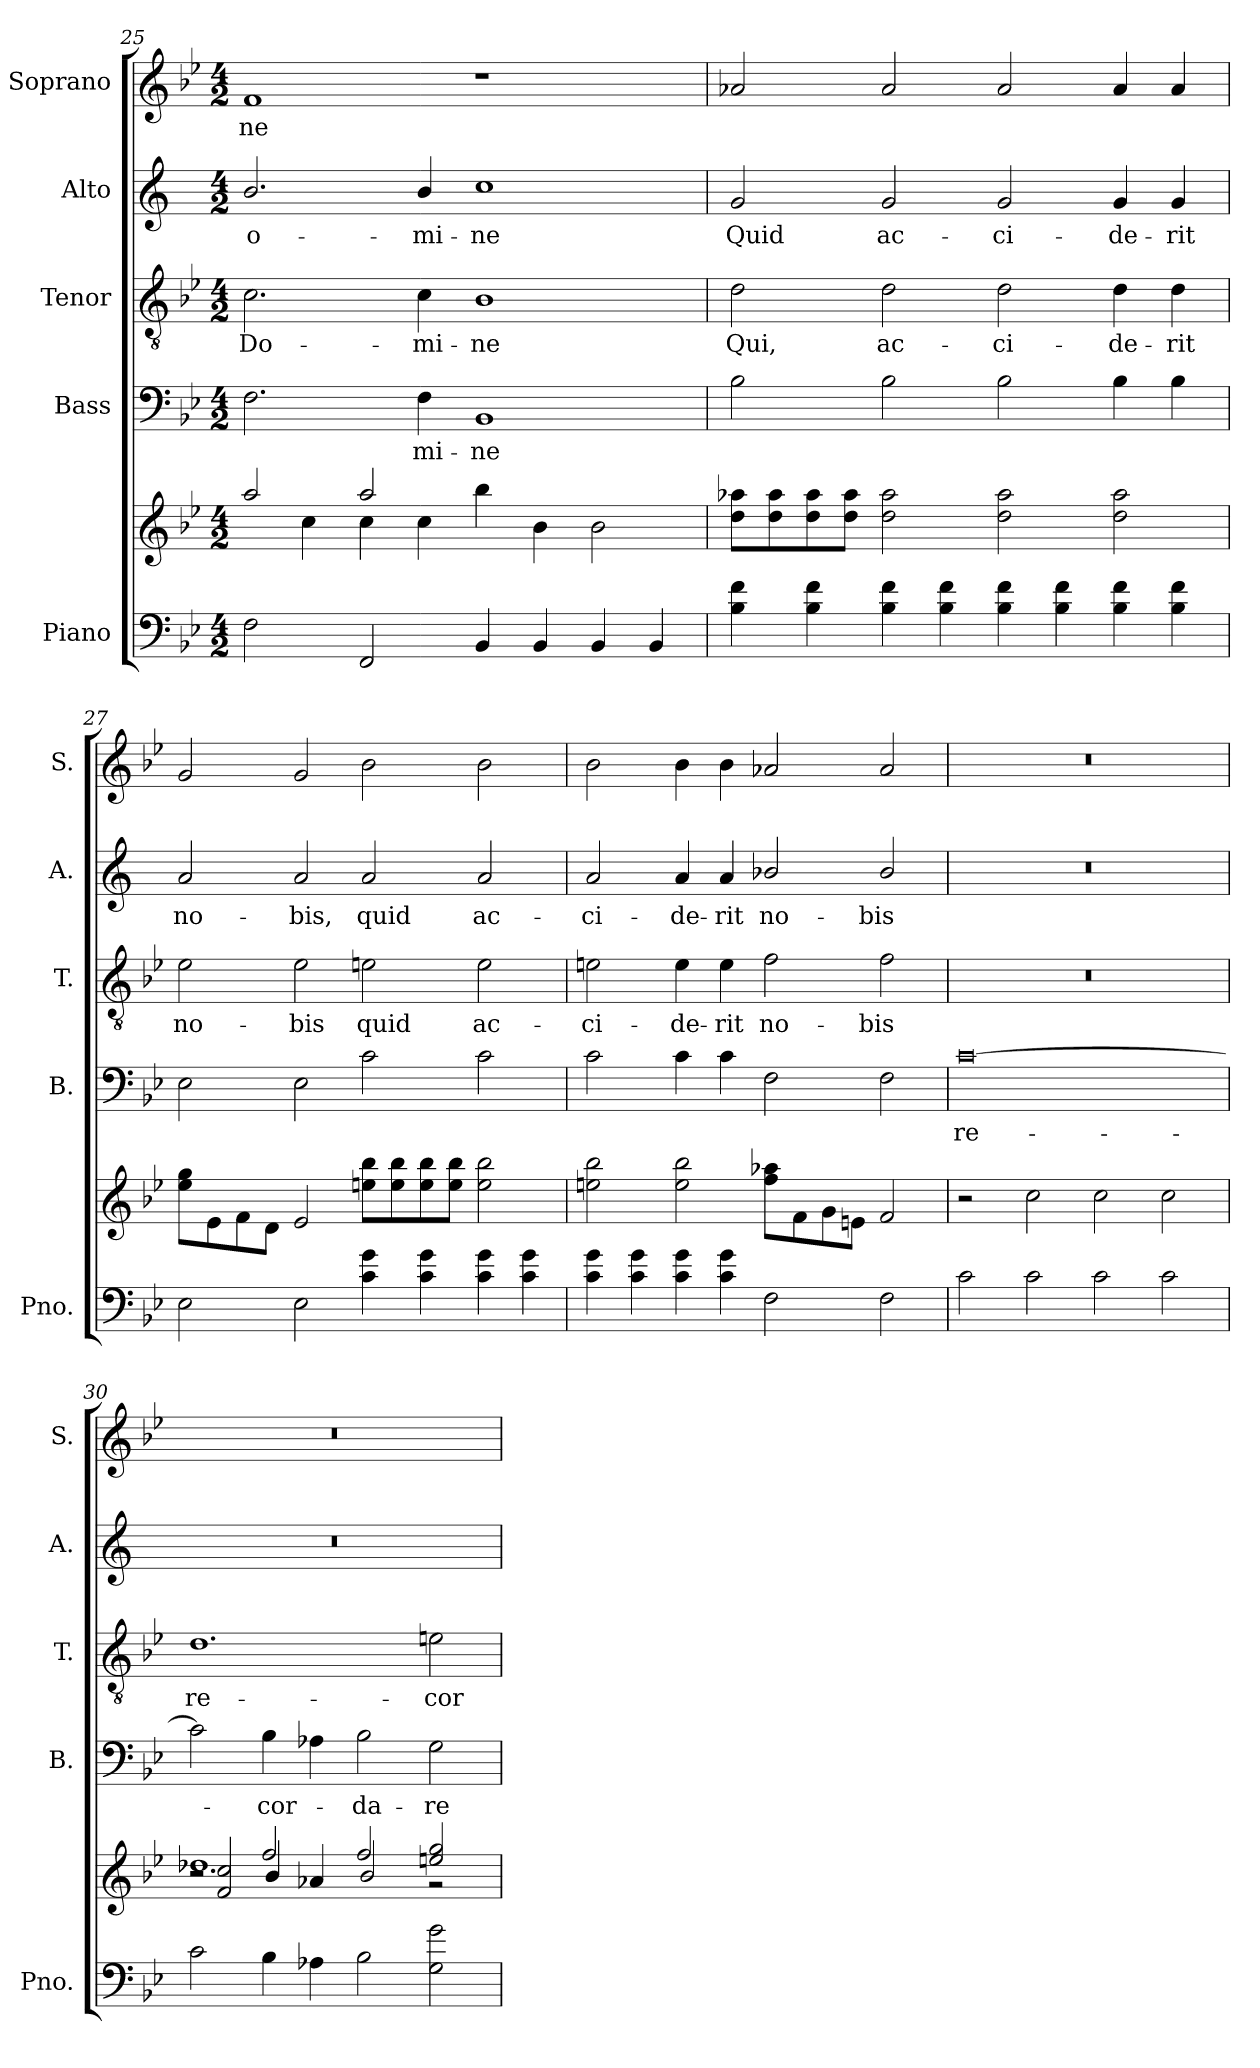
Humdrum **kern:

**kern	**kern	**kern	**text	**kern	**text	**kern	**text	**kern	**text
*part5	*part5	*part4	*part4	*part3	*part3	*part2	*part2	*part1	*part1
*staff6	*staff5	*staff4	*staff4	*staff3	*staff3	*staff2	*staff2	*staff1	*staff1
*I"Piano	*	*I"Bass	*	*I"Tenor	*	*I"Alto	*	*I"Soprano	*
*I'Pno.	*	*I'B.	*	*I'T.	*	*I'A.	*	*I'S.	*
*clefF4	*clefG2	*clefF4	*	*clefGv2	*	*clefG2	*	*clefG2	*
*	*	*	*	*	*	*ITrd1c2	*	*	*
*k[b-e-]	*k[b-e-]	*k[b-e-]	*	*k[b-e-]	*	*k[b-e-]	*	*k[b-e-]	*
*M4/2	*M4/2	*M4/2	*	*M4/2	*	*M4/2	*	*M4/2	*
=25	=25	=25	=25	=25	=25	=25	=25	=25	=25
*	*^	*	*	*	*	*	*	*	*
!	!	!	!	!	!	!LO:LY:b	!	!LO:LY:b	!	!LO:LY:b
2F\	2aa/	4ryy	2.F\	.	2.c\	Do-	2.a/	-o-	1f	-ne
.	.	4cc\	.	.	.	.	.	.	.	.
2FF/	2aa/	4cc\	.	.	.	.	.	.	.	.
!	!	!	!	!LO:LY:b	!	!LO:LY:b	!	!LO:LY:b	!	!
.	.	4cc\	4F\	-mi-	4c\	-mi-	4a/	-mi-	.	.
!	!	!	!	!LO:LY:b	!	!LO:LY:b	!	!LO:LY:b	!	!
4BB-/	4bb-\	1ryy	1BB-	-ne	1B-	-ne	1b-	-ne	1r	.
4BB-/	4b-\	.	.	.	.	.	.	.	.	.
4BB-/	2b-\	.	.	.	.	.	.	.	.	.
4BB-/	.	.	.	.	.	.	.	.	.	.
*	*v	*v	*	*	*	*	*	*	*	*
!!LO:LB:g=z
=26	=26	=26	=26	=26	=26	=26	=26	=26	=26
!	!	!	!	!	!LO:LY:b	!	!LO:LY:b	!	!
4B-\ 4f\	8dd\ 8aa-X\L	2B-\	.	2d\	Qui,	2f/	Quid	2a-X/	.
.	8dd\ 8aa-\	.	.	.	.	.	.	.	.
4B-\ 4f\	8dd\ 8aa-\	.	.	.	.	.	.	.	.
.	8dd\ 8aa-\J	.	.	.	.	.	.	.	.
!	!	!	!	!	!LO:LY:b	!	!LO:LY:b	!	!
4B-\ 4f\	2dd\ 2aa-\	2B-\	.	2d\	ac-	2f/	ac-	2a-/	.
4B-\ 4f\	.	.	.	.	.	.	.	.	.
!	!	!	!	!	!LO:LY:b	!	!LO:LY:b	!	!
4B-\ 4f\	2dd\ 2aa-\	2B-\	.	2d\	-ci-	2f/	-ci-	2a-/	.
4B-\ 4f\	.	.	.	.	.	.	.	.	.
!	!	!	!	!	!LO:LY:b	!	!LO:LY:b	!	!
4B-\ 4f\	2dd\ 2aa-\	4B-\	.	4d\	-de-	4f/	-de-	4a-/	.
!	!	!	!	!	!LO:LY:b	!	!LO:LY:b	!	!
4B-\ 4f\	.	4B-\	.	4d\	-rit	4f/	-rit	4a-/	.
=27	=27	=27	=27	=27	=27	=27	=27	=27	=27
!	!	!	!	!	!LO:LY:b	!	!LO:LY:b	!	!
2E-\	8ee-\ 8gg\L	2E-\	.	2e-\	no-	2g/	no-	2g/	.
.	8e-\	.	.	.	.	.	.	.	.
.	8f\	.	.	.	.	.	.	.	.
.	8d\J	.	.	.	.	.	.	.	.
!	!	!	!	!	!LO:LY:b	!	!LO:LY:b	!	!
2E-\	2e-/	2E-\	.	2e-\	-bis	2g/	-bis,	2g/	.
!	!	!	!	!	!LO:LY:b	!	!LO:LY:b	!	!
4c\ 4g\	8een\ 8bb-\L	2c\	.	2en\	quid	2g/	quid	2b-\	.
.	8ee\ 8bb-\	.	.	.	.	.	.	.	.
4c\ 4g\	8ee\ 8bb-\	.	.	.	.	.	.	.	.
.	8ee\ 8bb-\J	.	.	.	.	.	.	.	.
!	!	!	!	!	!LO:LY:b	!	!LO:LY:b	!	!
4c\ 4g\	2ee\ 2bb-\	2c\	.	2e\	ac-	2g/	ac-	2b-\	.
4c\ 4g\	.	.	.	.	.	.	.	.	.
!!LO:PB:g=z
=28	=28	=28	=28	=28	=28	=28	=28	=28	=28
!	!	!	!	!	!LO:LY:b	!	!LO:LY:b	!	!
4c\ 4g\	2een\ 2bb-\	2c\	.	2en\	-ci-	2g/	-ci-	2b-\	.
4c\ 4g\	.	.	.	.	.	.	.	.	.
!	!	!	!	!	!LO:LY:b	!	!LO:LY:b	!	!
4c\ 4g\	2ee\ 2bb-\	4c\	.	4e\	-de-	4g/	-de-	4b-\	.
!	!	!	!	!	!LO:LY:b	!	!LO:LY:b	!	!
4c\ 4g\	.	4c\	.	4e\	-rit	4g/	-rit	4b-\	.
!	!	!	!	!	!LO:LY:b	!	!LO:LY:b	!	!
2F\	8ff\ 8aa-X\L	2F\	.	2f\	no-	2a-X/	no-	2a-X/	.
.	8f\	.	.	.	.	.	.	.	.
.	8g\	.	.	.	.	.	.	.	.
.	8en\J	.	.	.	.	.	.	.	.
!	!	!	!	!	!LO:LY:b	!	!LO:LY:b	!	!
2F\	2f/	2F\	.	2f\	-bis	2a-/	-bis	2a-/	.
=29	=29	=29	=29	=29	=29	=29	=29	=29	=29
!	!	!	!LO:LY:b	!	!	!	!	!	!
2c\	2r	[0c	re-	0r	.	0r	.	0r	.
2c\	2cc\	.	.	.	.	.	.	.	.
2c\	2cc\	.	.	.	.	.	.	.	.
2c\	2cc\	.	.	.	.	.	.	.	.
=30	=30	=30	=30	=30	=30	=30	=30	=30	=30
*	*^	*	*	*	*	*	*	*	*
*	*	*^	*	*	*	*	*	*	*	*
!	!	!	!	!	!	!	!LO:LY:b	!	!	!	!
2c\	2r	1.dd-X	2f/ 2cc/	2c\]	.	1.d	re-	0r	.	0r	.
!	!	!	!	!	!LO:LY:b	!	!	!	!	!	!
4B-\	2ff/	.	4b-/	4B-\	-cor-	.	.	.	.	.	.
4A-X\	.	.	4a-X/	4A-X\	.	.	.	.	.	.	.
!	!	!	!	!	!LO:LY:b	!	!	!	!	!	!
2B-\	2ff/	.	2b-/	2B-\	-da-	.	.	.	.	.	.
!	!	!	!	!	!LO:LY:b	!	!LO:LY:b	!	!	!	!
2G\ 2g\	2een/ 2gg/	2ryy	2r	2G\	-re	2en\	-cor-	.	.	.	.
*	*v	*v	*v	*	*	*	*	*	*	*	*
=	=	=	=	=	=	=	=	=	=
*-	*-	*-	*-	*-	*-	*-	*-	*-	*-
